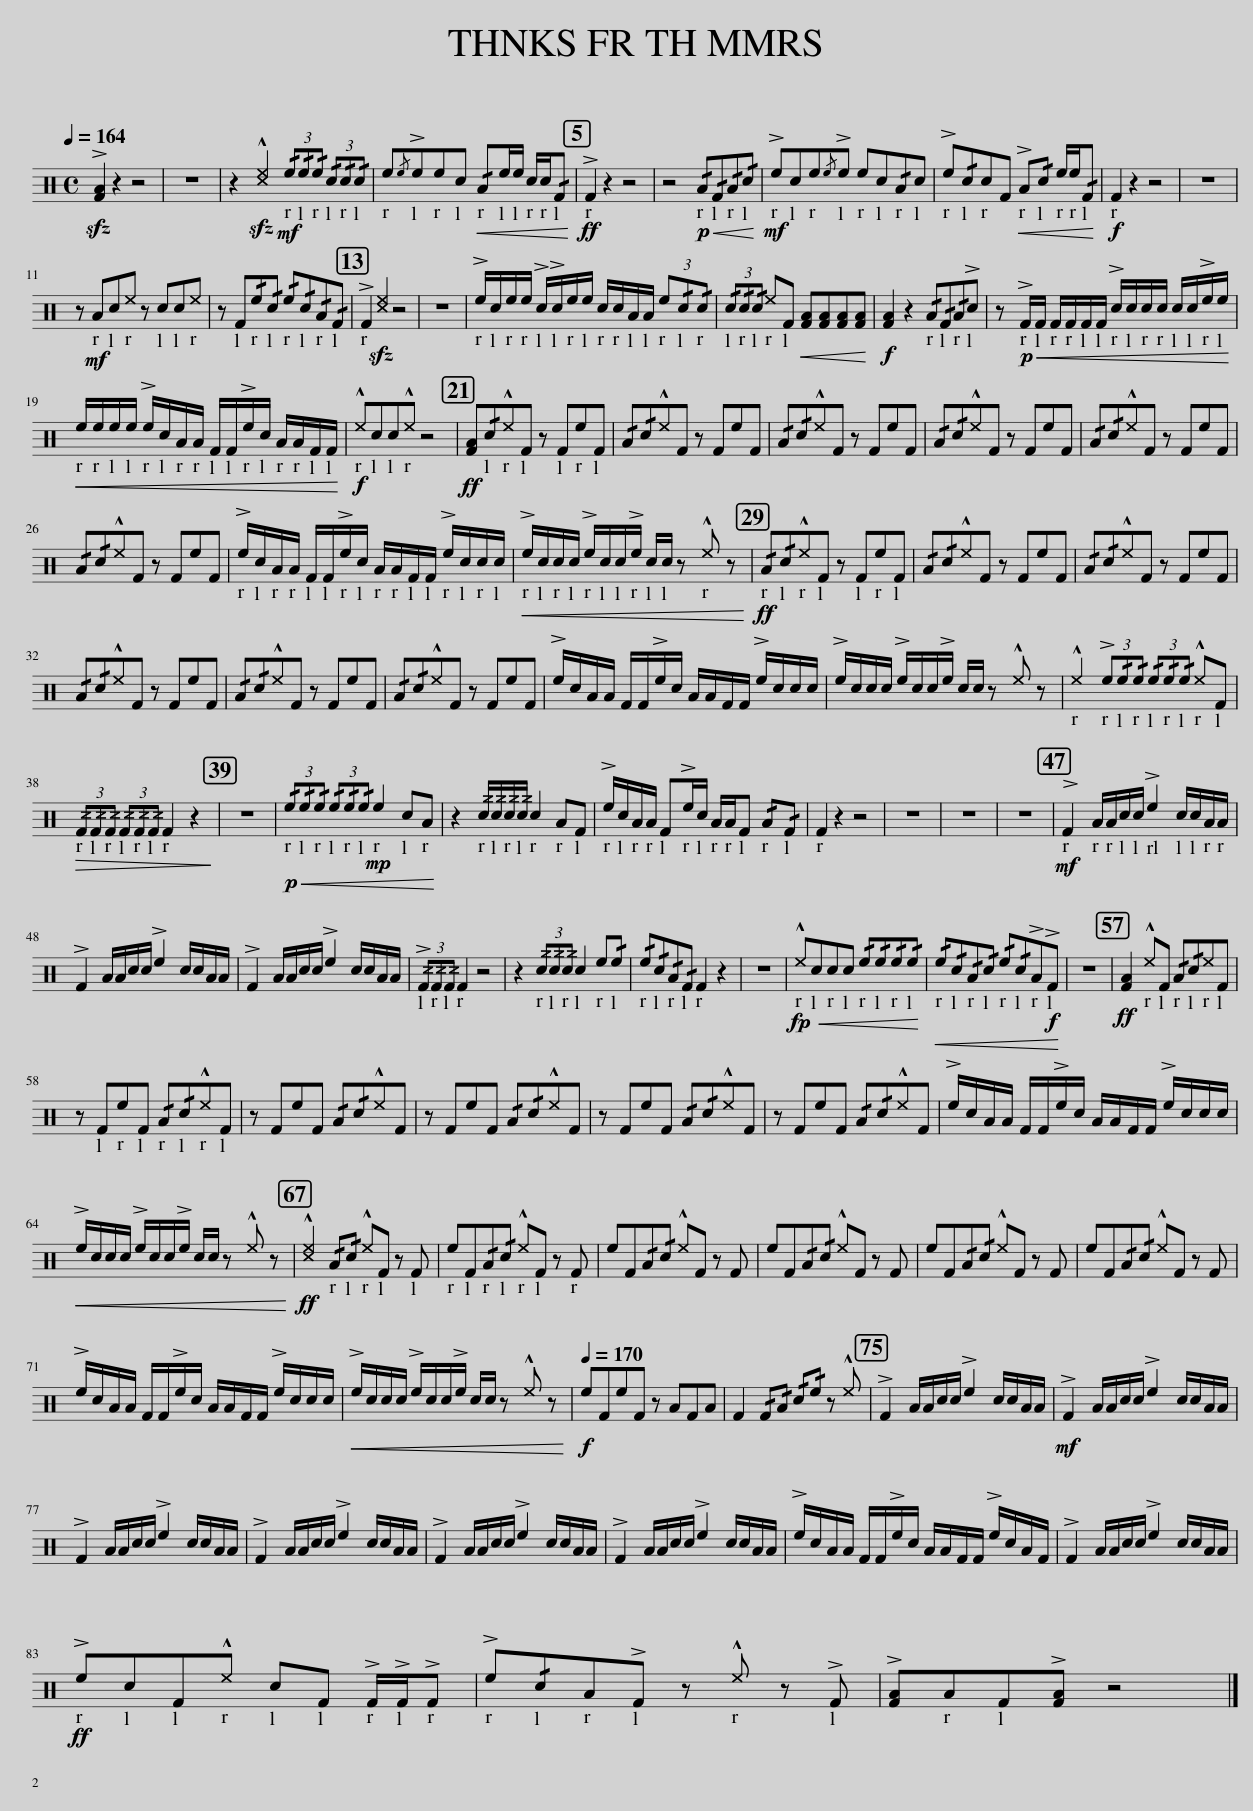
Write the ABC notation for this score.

X:1
L:1/8
Q:1/4=164
M:4/4
I:linebreak $
K:C
V:1 perc
K:none
V:1
!sfz! !>![FA]2 z2 z4 | z8 | z2!sfz! !^![^c^e]2!mf! (3!/!e!/!e!/!e (3!/!c!/!c!/!c | e{/e}!>!eec!<(! !/!Ae/e/ c/c/!/!F!<)! |!ff! !>!F2 z2 z4 | %5
 z4!p!!<(! !/!A!/!F!/!A!/!c!<)! |!mf! !>!ece{/e}!>!e ec!/!Ac | !>!e!/!ccF!<(! !>!A!/!c e/e/!/!F!<)! |!f! F2 z2 z4 | z8 |$ %10
 z!mf! Ac^e z cc^e | z F!/!e!/!c !/!e!/!c!/!A!/!F | !>!F2!sfz! [^c^e]2 z4 | z8 | !>!e/c/e/e/ !>!c/!>!c/e/e/ c/c/A/A/ (3e!/!c!/!c | %15
 (3!/!c!/!c!/!c ^eF!<(! [FA][FA][FA][FA]!<)! |!f! [FA]2 z2 !/!A!/!F!/!A!>!c | z!p!!<(! !>!F/F/ F/F/F/F/ !>!c/c/c/c/ c/c/!>!e/e/!<)! |$!<(! e/e/e/e/ !>!e/c/A/A/ F/F/!>!e/c/ A/A/F/F/!<)! |!f! !^!^ecc!^!^e z4 | %20
!ff! [FA]!/!c!^!^eF z FeF | !/!A!/!c!^!^eF z FeF | !/!A!/!c!^!^eF z FeF | !/!A!/!c!^!^eF z FeF | !/!A!/!c!^!^eF z FeF |$ %25
 !/!A!/!c!^!^eF z FeF | !>!e/c/A/A/ F/F/!>!e/c/ A/A/F/F/ !>!e/c/c/c/ |!<(! !>!e/c/c/c/ !>!e/c/c/!>!e/ c/c/ z !^!^e z!<)! |!ff! !/!A!/!c!^!^eF z FeF | !/!A!/!c!^!^eF z FeF | %30
 !/!A!/!c!^!^eF z FeF |$ !/!A!/!c!^!^eF z FeF | !/!A!/!c!^!^eF z FeF | !/!A!/!c!^!^eF z FeF | !>!e/c/A/A/ F/F/!>!e/c/ A/A/F/F/ !>!e/c/c/c/ | %35
 !>!e/c/c/c/ !>!e/c/c/!>!e/ c/c/ z !^!^e z | !^!^e2 (3!>!e!/!e!/!e (3!/!e!/!e!/!e !^!^eF |$!>(! (3FFF (3FFF F2 z2!>)! | z8 |!p!!<(! (3!/!e!/!e!/!e (3!/!e!/!e!/!e!mp! e2 cA!<)! | %40
 z2 c/c/c/c/ c2 AF | !>!e/c/A/A/ F!>!e/c/ A/A/F !/!A!/!F | F2 z2 z4 | z8 | z8 | %45
 z8 |!mf! !>!F2 A/A/c/c/ !>!e2 c/c/A/A/ |$ !>!F2 A/A/c/c/ !>!e2 c/c/A/A/ | !>!F2 A/A/c/c/ !>!e2 c/c/A/A/ | (3!>!FFF F2 z4 | %50
 z2 (3ccc c2 e!/!e | !/!e!/!c!/!A!/!F F2 z2 | z8 |!<(! !^!^eccc !/!e!/!e!/!e!/!e!<)! |!<(! !/!e!/!c!/!A!/!c !/!e!/!c!>!A!f!!>!F!<)! | %55
 z8 |!ff! [FA]2 !^!^eF !/!A!/!c^eF |$ z FeF !/!A!/!c!^!^eF | z FeF !/!A!/!c!^!^eF | z FeF !/!A!/!c!^!^eF | %60
 z FeF !/!A!/!c!^!^eF | z FeF !/!A!/!c!^!^eF | !>!e/c/A/A/ F/F/!>!e/c/ A/A/F/F/ !>!e/c/c/c/ |$!<(! !>!e/c/c/c/ !>!e/c/c/!>!e/ c/c/ z !^!^e z!<)! |!ff! !^![^c^e]2 !/!A!/!c !^!^eF z F | %65
 eF!/!A!/!c !^!^eF z F | eF!/!A!/!c !^!^eF z F | eF!/!A!/!c !^!^eF z F | eF!/!A!/!c !^!^eF z F | eF!/!A!/!c !^!^eF z F |$ %70
 !>!e/c/A/A/ F/F/!>!e/c/ A/A/F/F/ !>!e/c/c/c/ |!<(! !>!e/c/c/c/ !>!e/c/c/!>!e/ c/c/ z !^!^e z!<)! |[Q:1/4=170]!f! eFeF z AFA | F2 !/!F!/!A !/!c!/!e z !^!^e | !>!F2 A/A/c/c/ !>!e2 c/c/A/A/ | %75
!mf! !>!F2 A/A/c/c/ !>!e2 c/c/A/A/ |$ !>!F2 A/A/c/c/ !>!e2 c/c/A/A/ | !>!F2 A/A/c/c/ !>!e2 c/c/A/A/ | !>!F2 A/A/c/c/ !>!e2 c/c/A/A/ | !>!F2 A/A/c/c/ !>!e2 c/c/A/A/ | %80
 !>!e/c/A/A/ F/F/!>!e/c/ A/A/F/F/ !>!e/c/A/F/ | !>!F2 A/A/c/c/ !>!e2 c/c/A/A/ |$!ff! !>!ecF!^!^e cF !>!F/!>!F/!>!F | !>!e!/!cA!>!F z !^!^e z !>!F | !>![FA]AF!>![FA] z4 |] %85
